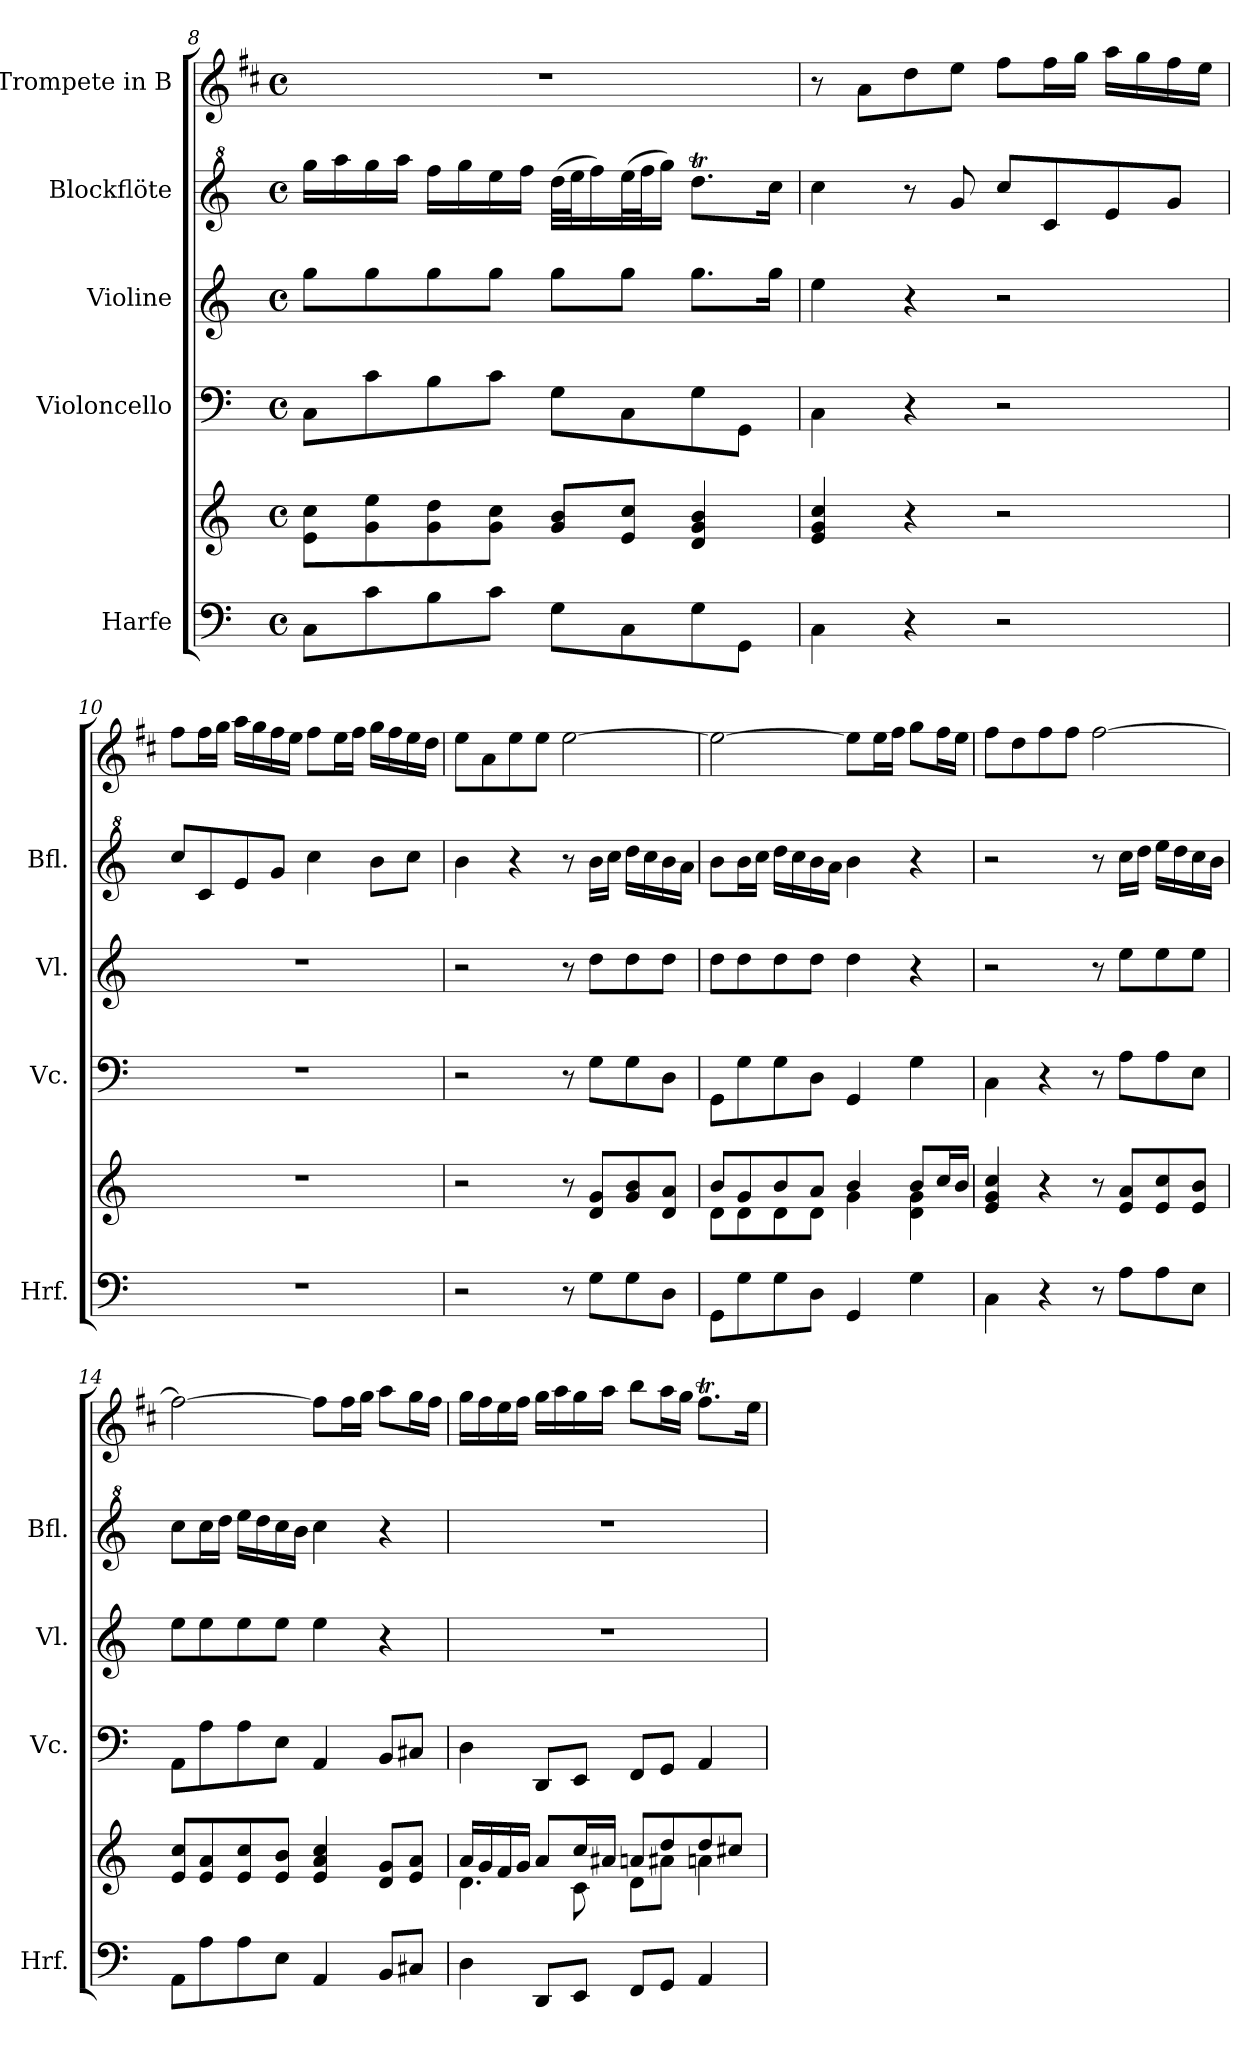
**kern	**kern	**kern	**kern	**kern	**kern
*part5	*part5	*part4	*part3	*part2	*part1
*staff6	*staff5	*staff4	*staff3	*staff2	*staff1
*I"Harfe	*	*I"Violoncello	*I"Violine	*I"Blockflöte	*I"Trompete in B
*I'Hrf.	*	*I'Vc.	*I'Vl.	*I'Bfl.	*
!!LO:PB:g=z
*clefF4	*clefG2	*clefF4	*clefG2	*clefG^2	*clefG2
*	*	*	*	*	*ITrd1c2
*k[]	*k[]	*k[]	*k[]	*k[]	*k[]
*M4/4	*M4/4	*M4/4	*M4/4	*M4/4	*M4/4
*met(c)	*met(c)	*met(c)	*met(c)	*met(c)	*met(c)
=8	=8	=8	=8	=8	=8
8C\L	8e\ 8cc\L	8C\L	8gg\L	16ggg\LL	1r
.	.	.	.	16aaa\	.
8c\	8g\ 8ee\	8c\	8gg\	16ggg\	.
.	.	.	.	16aaa\JJ	.
8B\	8g\ 8dd\	8B\	8gg\	16fff\LL	.
.	.	.	.	16ggg\	.
8c\J	8g\ 8cc\J	8c\J	8gg\J	16eee\	.
.	.	.	.	16fff\JJ	.
8G\L	8g/ 8b/L	8G\L	8gg\L	(>32ddd\LLL	.
.	.	.	.	32eee\J	.
.	.	.	.	16fff\)	.
8C\	8e/ 8cc/J	8C\	8gg\J	(>32eee\L	.
.	.	.	.	32fff\J	.
.	.	.	.	16ggg\JJ)	.
8G\	4d/ 4g/ 4b/	8G\	8.gg\L	8.dddT\L	.
8GG\J	.	8GG\J	.	.	.
.	.	.	16gg\Jk	16ccc\Jk	.
=9	=9	=9	=9	=9	=9
4C\	4e/ 4g/ 4cc/	4C\	4ee\	4ccc\	8r
.	.	.	.	.	8g\L
4r	4r	4r	4r	8r	8cc\
.	.	.	.	8gg/	8dd\J
2r	2r	2r	2r	8ccc/L	8ee\L
.	.	.	.	8cc/	16ee\L
.	.	.	.	.	16ff\JJ
.	.	.	.	8ee/	16gg\LL
.	.	.	.	.	16ff\
.	.	.	.	8gg/J	16ee\
.	.	.	.	.	16dd\JJ
!!LO:LB:g=z
=10	=10	=10	=10	=10	=10
1r	1r	1r	1r	8ccc/L	8ee\L
.	.	.	.	8cc/	16ee\L
.	.	.	.	.	16ff\JJ
.	.	.	.	8ee/	16gg\LL
.	.	.	.	.	16ff\
.	.	.	.	8gg/J	16ee\
.	.	.	.	.	16dd\JJ
.	.	.	.	4ccc\	8ee\L
.	.	.	.	.	16dd\L
.	.	.	.	.	16ee\JJ
.	.	.	.	8bb\L	16ff\LL
.	.	.	.	.	16ee\
.	.	.	.	8ccc\J	16dd\
.	.	.	.	.	16cc\JJ
=11	=11	=11	=11	=11	=11
2r	2r	2r	2r	4bb\	8dd\L
.	.	.	.	.	8g\
.	.	.	.	4r	8dd\
.	.	.	.	.	8dd\J
8r	8r	8r	8r	8r	[2dd\
8G\L	8d/ 8g/L	8G\L	8dd\L	16bb\LL	.
.	.	.	.	16ccc\JJ	.
8G\	8g/ 8b/	8G\	8dd\	16ddd\LL	.
.	.	.	.	16ccc\	.
8D\J	8d/ 8a/J	8D\J	8dd\J	16bb\	.
.	.	.	.	16aa\JJ	.
=12	=12	=12	=12	=12	=12
*	*^	*	*	*	*
8GG\L	8b/L	8d\L	8GG\L	8dd\L	8bb\L	2dd\_
8G\	8g/	8d\	8G\	8dd\	16bb\L	.
.	.	.	.	.	16ccc\JJ	.
8G\	8b/	8d\	8G\	8dd\	16ddd\LL	.
.	.	.	.	.	16ccc\	.
8D\J	8a/J	8d\J	8D\J	8dd\J	16bb\	.
.	.	.	.	.	16aa\JJ	.
4GG/	4b/	4g\	4GG/	4dd\	4bb\	8dd\L]
.	.	.	.	.	.	16dd\L
.	.	.	.	.	.	16ee\JJ
4G\	8b/L	4d\ 4g\	4G\	4r	4r	8ff\L
.	16cc/L	.	.	.	.	16ee\L
.	16b/JJ	.	.	.	.	16dd\JJ
*	*v	*v	*	*	*	*
!!LO:LB:g=z
=13	=13	=13	=13	=13	=13
4C\	4e/ 4g/ 4cc/	4C\	2r	2r	8ee\L
.	.	.	.	.	8cc\
4r	4r	4r	.	.	8ee\
.	.	.	.	.	8ee\J
8r	8r	8r	8r	8r	[2ee\
8A\L	8e/ 8a/L	8A\L	8ee\L	16ccc\LL	.
.	.	.	.	16ddd\JJ	.
8A\	8e/ 8cc/	8A\	8ee\	16eee\LL	.
.	.	.	.	16ddd\	.
8E\J	8e/ 8b/J	8E\J	8ee\J	16ccc\	.
.	.	.	.	16bb\JJ	.
=14	=14	=14	=14	=14	=14
8AA\L	8e/ 8cc/L	8AA\L	8ee\L	8ccc\L	2ee\_
8A\	8e/ 8a/	8A\	8ee\	16ccc\L	.
.	.	.	.	16ddd\JJ	.
8A\	8e/ 8cc/	8A\	8ee\	16eee\LL	.
.	.	.	.	16ddd\	.
8E\J	8e/ 8b/J	8E\J	8ee\J	16ccc\	.
.	.	.	.	16bb\JJ	.
4AA/	4e/ 4a/ 4cc/	4AA/	4ee\	4ccc\	8ee\L]
.	.	.	.	.	16ee\L
.	.	.	.	.	16ff\JJ
8BB/L	8d/ 8g/L	8BB/L	4r	4r	8gg\L
8C#X/J	8e/ 8a/J	8C#X/J	.	.	16ff\L
.	.	.	.	.	16ee\JJ
=15	=15	=15	=15	=15	=15
*	*^	*	*	*	*
4D\	16a/LL	4.d\	4D\	1r	1r	16ff\LL
.	16g/	.	.	.	.	16ee\
.	16f/	.	.	.	.	16dd\
.	16g/JJ	.	.	.	.	16ee\JJ
8DD/L	8a/L	.	8DD/L	.	.	16ff\LL
.	.	.	.	.	.	16gg\
8EE/J	16cc/L	8c\	8EE/J	.	.	16ff\
.	16a#X/JJ	.	.	.	.	16gg\JJ
8FF/L	8an/L	8d\L	8FF/L	.	.	8aa\L
8GG/J	8dd/	8a#X\J	8GG/J	.	.	16gg\L
.	.	.	.	.	.	16ff\JJ
4AA/	8dd/	4an\	4AA/	.	.	8.eet\L
.	8cc#X/J	.	.	.	.	.
.	.	.	.	.	.	16dd\Jk
*	*v	*v	*	*	*	*
=	=	=	=	=	=
*-	*-	*-	*-	*-	*-
